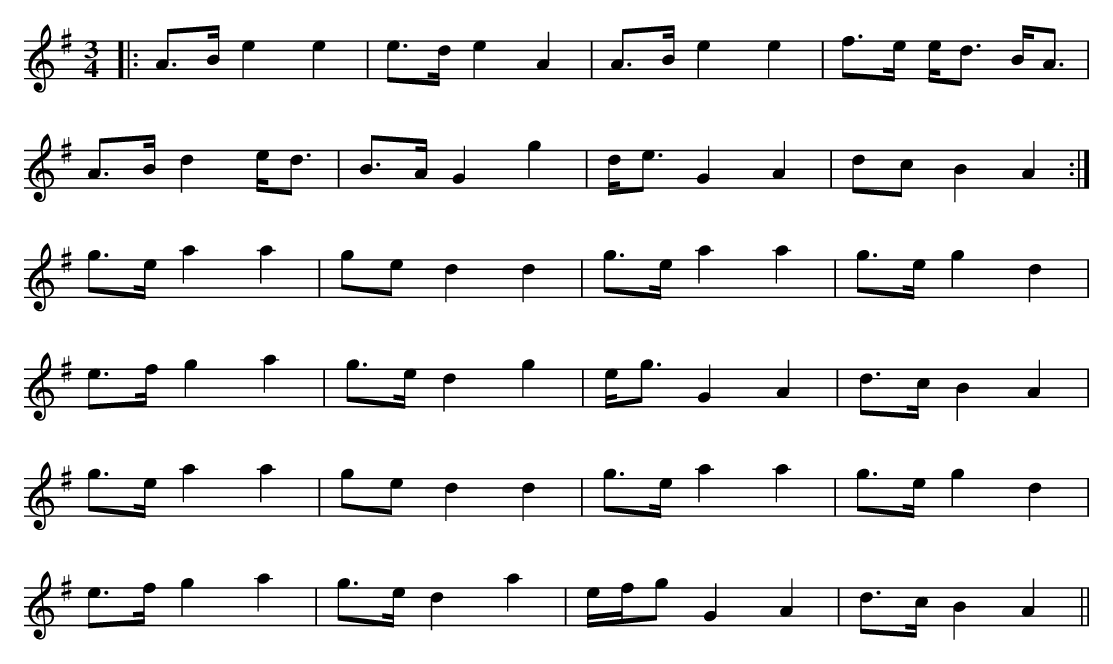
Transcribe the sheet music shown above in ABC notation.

X:1
M:3/4
K:Ador
|:A>B e2 e2|e>d e2 A2|A>B e2 e2|f>e e<d B<A|
A>B d2 e<d|B>A G2 g2|d<e G2 A2|dc B2 A2:|
g>e a2 a2|ge d2 d2|g>e a2 a2|g>e g2 d2|
e>f g2 a2|g>e d2 g2|e<g G2 A2|d>c B2 A2|
g>e a2 a2|ge d2 d2|g>e a2 a2|g>e g2 d2|
e>f g2 a2|g>e d2 a2|e/f/g G2 A2|d>c B2 A2||
